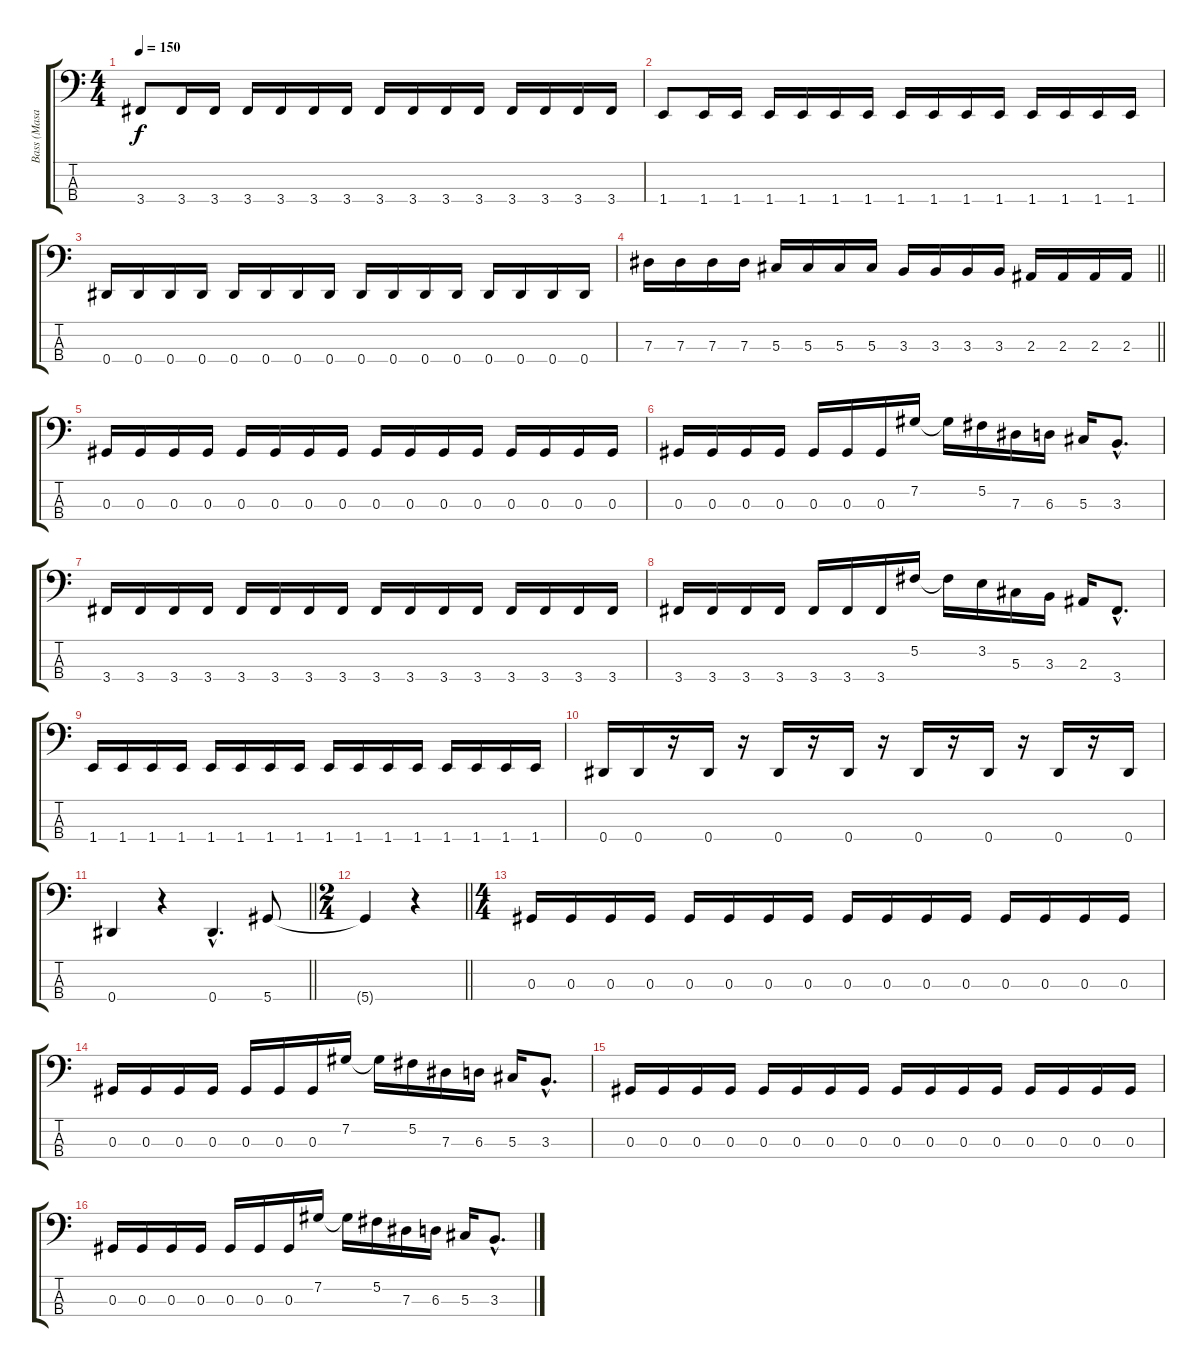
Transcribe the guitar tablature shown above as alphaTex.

\track ("Bass (Masaki)" "Bass (Masa") {instrument electricbassfinger}
\staff {score tabs}
\tuning (Gb2 Db2 Ab1 Eb1) {hide}
\ts (4 4)
\tempo 150
\clef f4
\ks c
3.4.8{dy f} 3.4.16 3.4.16 3.4.16 3.4.16 3.4.16 3.4.16 3.4.16 3.4.16 3.4.16 3.4.16 3.4.16 3.4.16 3.4.16 3.4.16 |
1.4.8 1.4.16 1.4.16 1.4.16 1.4.16 1.4.16 1.4.16 1.4.16 1.4.16 1.4.16 1.4.16 1.4.16 1.4.16 1.4.16 1.4.16 |
0.4.16 0.4.16 0.4.16 0.4.16 0.4.16 0.4.16 0.4.16 0.4.16 0.4.16 0.4.16 0.4.16 0.4.16 0.4.16 0.4.16 0.4.16 0.4.16 |
\barLineRight lightlight
7.3.16 7.3.16 7.3.16 7.3.16 5.3.16 5.3.16 5.3.16 5.3.16 3.3.16 3.3.16 3.3.16 3.3.16 2.3.16 2.3.16 2.3.16 2.3.16 |
0.3.16 0.3.16 0.3.16 0.3.16 0.3.16 0.3.16 0.3.16 0.3.16 0.3.16 0.3.16 0.3.16 0.3.16 0.3.16 0.3.16 0.3.16 0.3.16 |
0.3.16 0.3.16 0.3.16 0.3.16 0.3.16 0.3.16 0.3.16 7.2.16 7.2{t}.16 5.2.16 7.3.16 6.3.16 5.3.16 3.3{hac}.8{d} |
3.4.16 3.4.16 3.4.16 3.4.16 3.4.16 3.4.16 3.4.16 3.4.16 3.4.16 3.4.16 3.4.16 3.4.16 3.4.16 3.4.16 3.4.16 3.4.16 |
3.4.16 3.4.16 3.4.16 3.4.16 3.4.16 3.4.16 3.4.16 5.2.16 5.2{t}.16 3.2.16 5.3.16 3.3.16 2.3.16 3.4{hac}.8{d} |
1.4.16 1.4.16 1.4.16 1.4.16 1.4.16 1.4.16 1.4.16 1.4.16 1.4.16 1.4.16 1.4.16 1.4.16 1.4.16 1.4.16 1.4.16 1.4.16 |
0.4.16 0.4.16 r.16 0.4.16 r.16 0.4.16 r.16 0.4.16 r.16 0.4.16 r.16 0.4.16 r.16 0.4.16 r.16 0.4.16 |
\barLineRight lightlight
0.4.4 r.4 0.4{hac}.4{d} 5.4.8 |
\ts (2 4)
\barLineRight lightlight
5.4{t}.4 r.4 |
\ts (4 4)
0.3.16 0.3.16 0.3.16 0.3.16 0.3.16 0.3.16 0.3.16 0.3.16 0.3.16 0.3.16 0.3.16 0.3.16 0.3.16 0.3.16 0.3.16 0.3.16 |
0.3.16 0.3.16 0.3.16 0.3.16 0.3.16 0.3.16 0.3.16 7.2.16 7.2{t}.16 5.2.16 7.3.16 6.3.16 5.3.16 3.3{hac}.8{d} |
0.3.16 0.3.16 0.3.16 0.3.16 0.3.16 0.3.16 0.3.16 0.3.16 0.3.16 0.3.16 0.3.16 0.3.16 0.3.16 0.3.16 0.3.16 0.3.16 |
0.3.16 0.3.16 0.3.16 0.3.16 0.3.16 0.3.16 0.3.16 7.2.16 7.2{t}.16 5.2.16 7.3.16 6.3.16 5.3.16 3.3{hac}.8{d}
